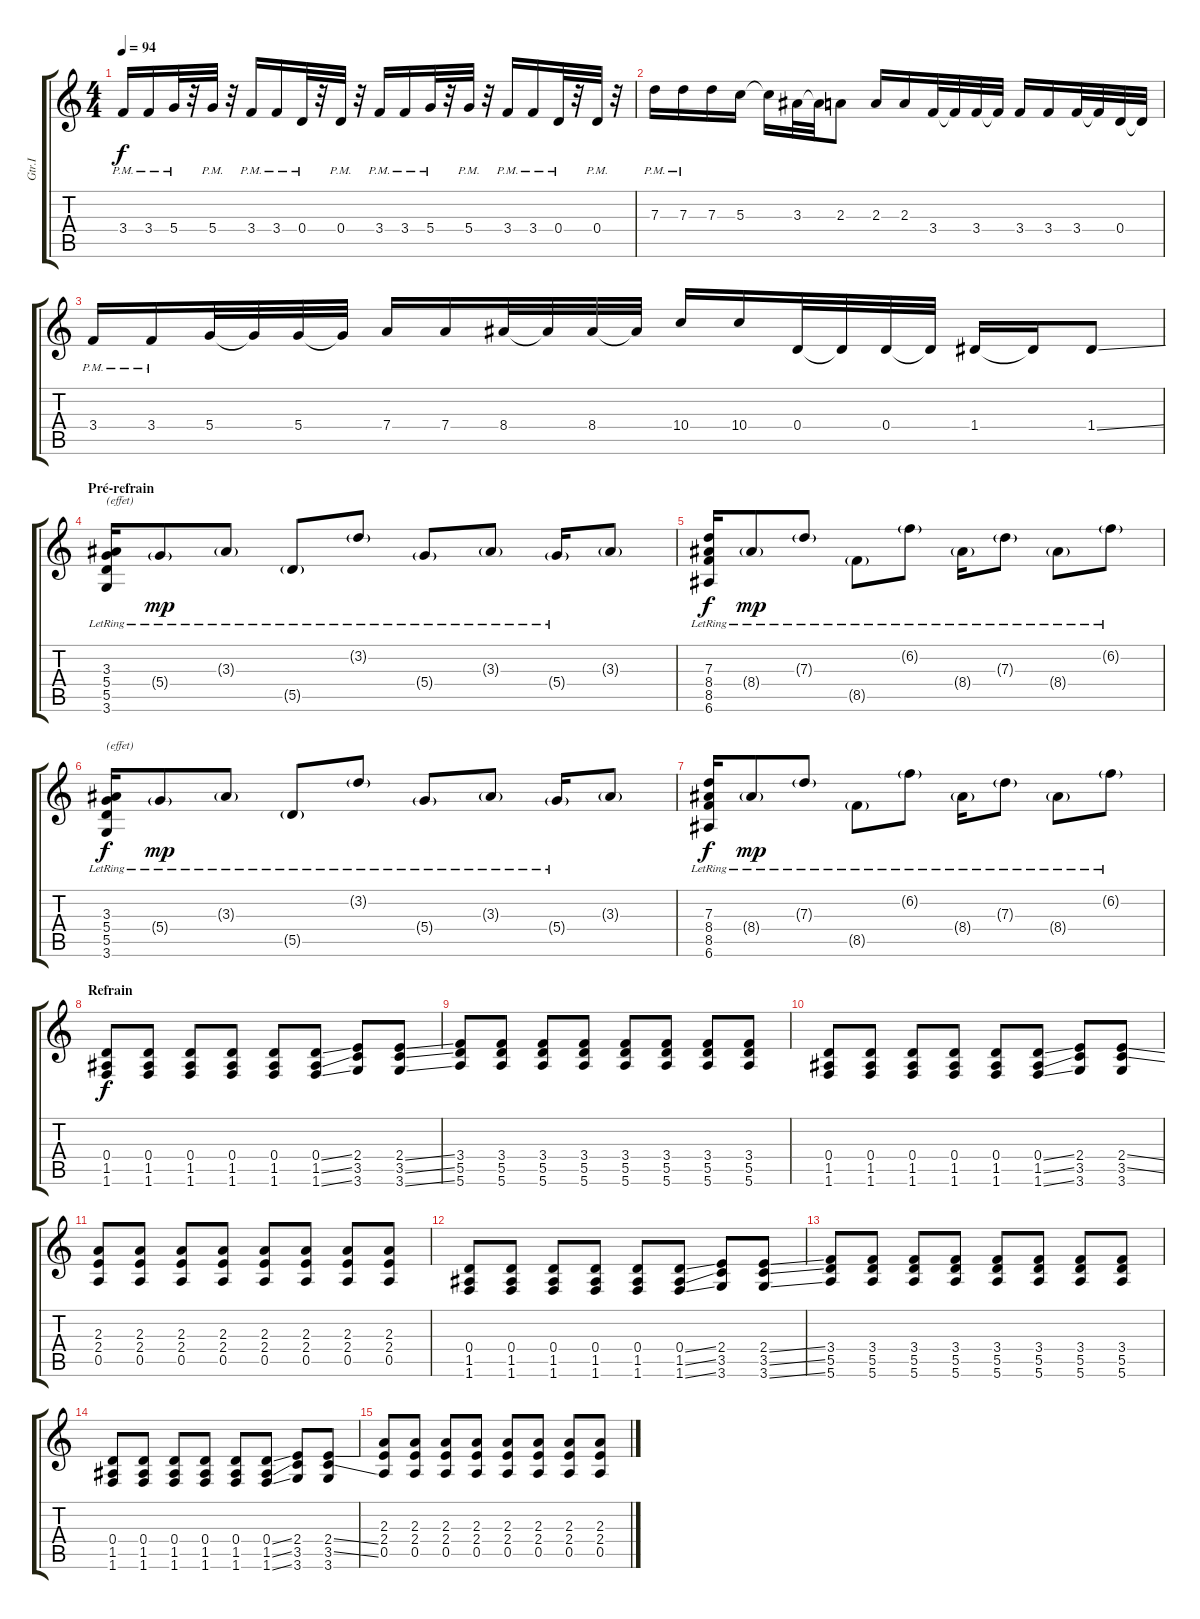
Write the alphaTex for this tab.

\track ("Gtr.I" "Gtr.I") {instrument distortionguitar}
\staff {score tabs}
\tuning (E4 B3 G3 D3 A2 E2) {hide}
\ts (4 4)
\tempo 94
\clef g2
\ks c
3.4{pm}.16{dy f} 3.4{pm}.16 5.4{pm}.32 r.32 5.4{pm}.32 r.32 3.4{pm}.16 3.4{pm}.16 0.4{pm}.32 r.32 0.4{pm}.32 r.32 3.4{pm}.16 3.4{pm}.16 5.4{pm}.32 r.32 5.4{pm}.32 r.32 3.4{pm}.16 3.4{pm}.16 0.4{pm}.32 r.32 0.4{pm}.32 r.32 |
7.3{pm}.16 7.3{pm}.16 7.3.16 5.3.16 5.3{t}.16 3.3.32 3.3{t}.32 2.3.8 2.3.16 2.3.16 3.4.32 3.4{t}.32 3.4.32 3.4{t}.32 3.4.16 3.4.16 3.4.32 3.4{t}.32 0.4.32 0.4{t}.32 |
3.4{pm}.16 3.4{pm}.16 5.4.32 5.4{t}.32 5.4.32 5.4{t}.32 7.4.16 7.4.16 8.4.32 8.4{t}.32 8.4.32 8.4{t}.32 10.4.16 10.4.16 0.4.32 0.4{t}.32 0.4.32 0.4{t}.32 1.4.16 1.4{t}.16 1.4{ss}.8 |
\section ("" "Pré-refrain")
(3.3{lr} 5.4{lr} 5.5{lr} 3.6{lr}).16{txt "(effet)"} 5.4{g lr}.8{dy mp} 3.3{g lr}.8 5.5{g lr}.8 3.2{g lr}.8 5.4{g lr}.8 3.3{g lr}.8 5.4{g lr}.16 3.3{g}.8 |
(7.3{lr} 8.4{lr} 8.5{lr} 6.6{lr}).16{dy f} 8.4{g lr}.8{dy mp} 7.3{g lr}.8 8.5{g lr}.8 6.2{g lr}.8 8.4{g lr}.16 7.3{g lr}.8 8.4{g lr}.8 6.2{g lr}.8 |
(3.3{lr} 5.4{lr} 5.5{lr} 3.6{lr}).16{txt "(effet)" dy f} 5.4{g lr}.8{dy mp} 3.3{g lr}.8 5.5{g lr}.8 3.2{g lr}.8 5.4{g lr}.8 3.3{g lr}.8 5.4{g lr}.16 3.3{g}.8 |
(7.3{lr} 8.4{lr} 8.5{lr} 6.6{lr}).16{dy f} 8.4{g lr}.8{dy mp} 7.3{g lr}.8 8.5{g lr}.8 6.2{g lr}.8 8.4{g lr}.16 7.3{g lr}.8 8.4{g lr}.8 6.2{g lr}.8 |
\section ("" "Refrain")
(0.4 1.5 1.6).8{dy f volume 16} (0.4 1.5 1.6).8 (0.4 1.5 1.6).8 (0.4 1.5 1.6).8 (0.4 1.5 1.6).8 (0.4{ss} 1.5{ss} 1.6{ss}).8 (2.4 3.5 3.6).8 (2.4{ss} 3.5{ss} 3.6{ss}).8 |
(3.4 5.5 5.6).8 (3.4 5.5 5.6).8 (3.4 5.5 5.6).8 (3.4 5.5 5.6).8 (3.4 5.5 5.6).8 (3.4 5.5 5.6).8 (3.4 5.5 5.6).8 (3.4 5.5 5.6).8 |
(0.4 1.5 1.6).8 (0.4 1.5 1.6).8 (0.4 1.5 1.6).8 (0.4 1.5 1.6).8 (0.4 1.5 1.6).8 (0.4{ss} 1.5{ss} 1.6{ss}).8 (2.4 3.5 3.6).8 (2.4{ss} 3.5{ss} 3.6).8 |
(2.3 2.4 0.5).8 (2.3 2.4 0.5).8 (2.3 2.4 0.5).8 (2.3 2.4 0.5).8 (2.3 2.4 0.5).8 (2.3 2.4 0.5).8 (2.3 2.4 0.5).8 (2.3 2.4 0.5).8 |
(0.4 1.5 1.6).8{volume 16} (0.4 1.5 1.6).8 (0.4 1.5 1.6).8 (0.4 1.5 1.6).8 (0.4 1.5 1.6).8 (0.4{ss} 1.5{ss} 1.6{ss}).8 (2.4 3.5 3.6).8 (2.4{ss} 3.5{ss} 3.6{ss}).8 |
(3.4 5.5 5.6).8 (3.4 5.5 5.6).8 (3.4 5.5 5.6).8 (3.4 5.5 5.6).8 (3.4 5.5 5.6).8 (3.4 5.5 5.6).8 (3.4 5.5 5.6).8 (3.4 5.5 5.6).8 |
(0.4 1.5 1.6).8 (0.4 1.5 1.6).8 (0.4 1.5 1.6).8 (0.4 1.5 1.6).8 (0.4 1.5 1.6).8 (0.4{ss} 1.5{ss} 1.6{ss}).8 (2.4 3.5 3.6).8 (2.4{ss} 3.5{ss} 3.6).8 |
(2.3 2.4 0.5).8 (2.3 2.4 0.5).8 (2.3 2.4 0.5).8 (2.3 2.4 0.5).8 (2.3 2.4 0.5).8 (2.3 2.4 0.5).8 (2.3 2.4 0.5).8 (2.3 2.4 0.5).8
